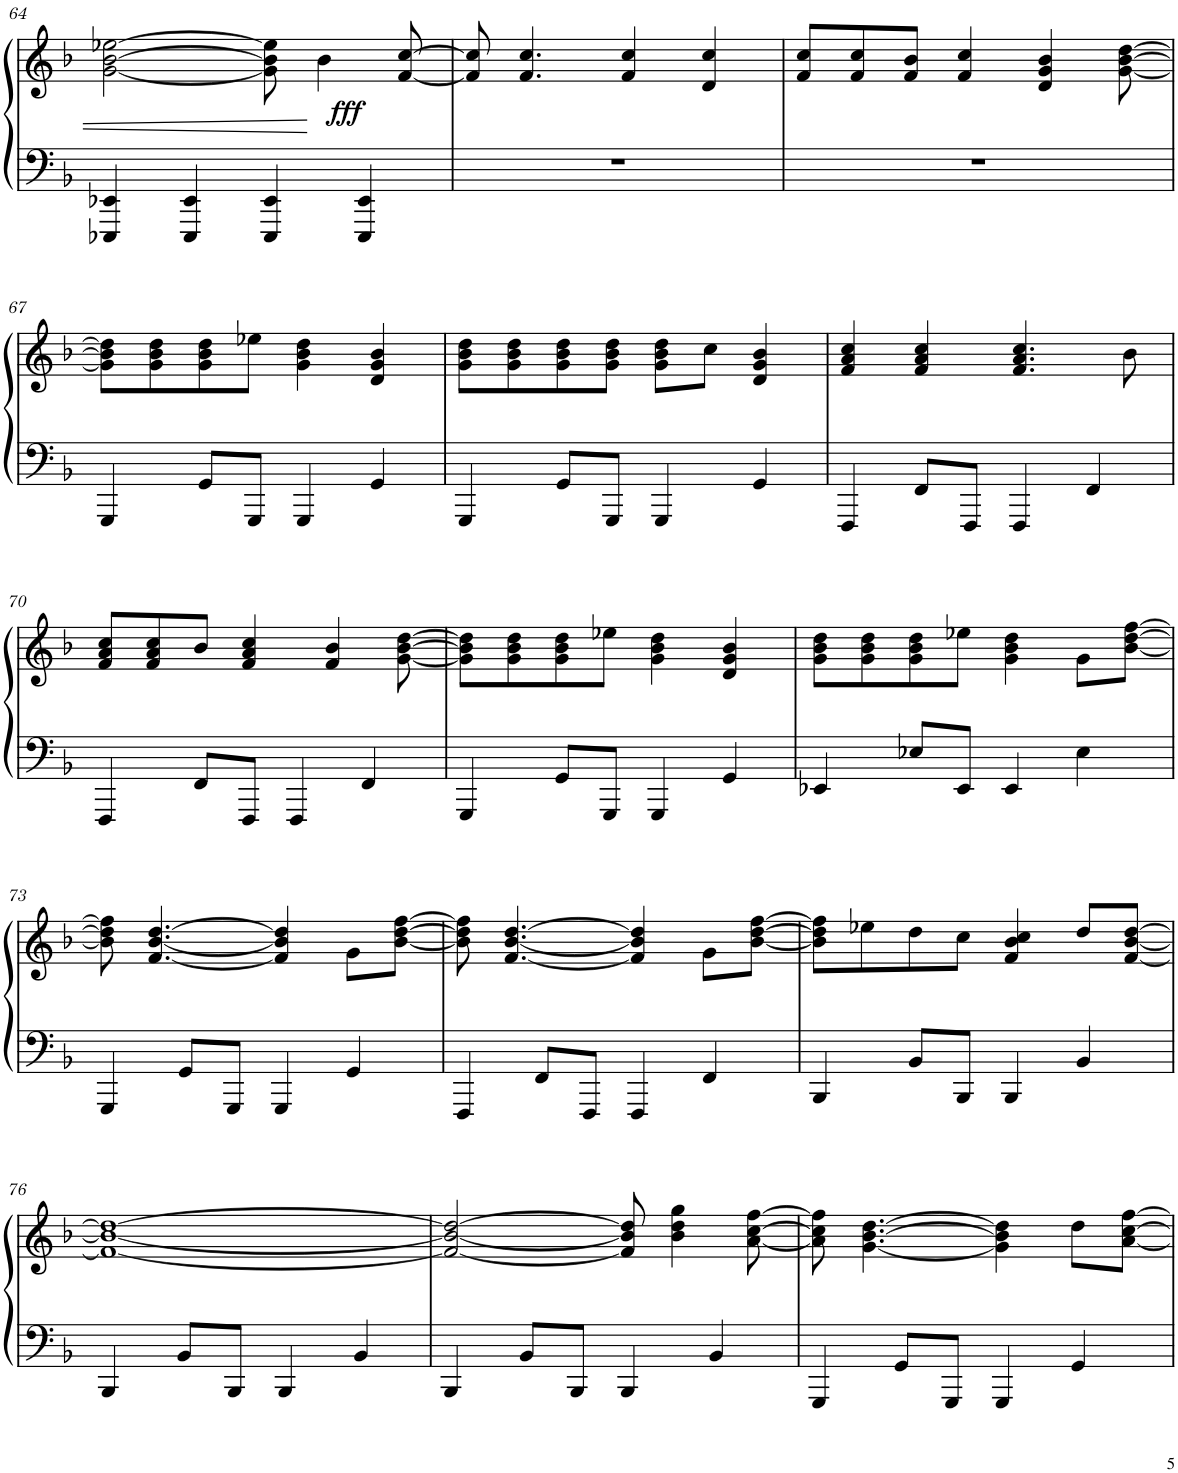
**kern	**kern	**dynam
*part1	*part1	*part1
*staff2	*staff1	*staff1/2
*I"Piano	*	*
*I'Pno.	*	*
!!LO:PB:g=z
*clefF4	*clefG2	*
*k[b-]	*k[b-]	*
*M4/4	*M4/4	*
=64	=64	=64
4EEE-X/ 4EE-X/	[2g\ [2b-\ [2ee-X\	.
4EEE-/ 4EE-/	.	.
4EEE-/ 4EE-/	8g\] 8b-\] 8ee-\]	.
.	4b-\	.
!	!	!LO:DY:a=2
4EEE-/ 4EE-/	.	fff
.	[8f/ [8cc/	.
=65	=65	=65
1r	8f/] 8cc/]	.
.	4.f/ 4.cc/	.
.	4f/ 4cc/	.
.	4d/ 4cc/	.
=66	=66	=66
1r	8f/ 8cc/L	.
.	8f/ 8cc/	.
.	8f/ 8b-/J	.
.	4f/ 4cc/	.
.	4d/ 4g/ 4b-/	.
.	[8g\ [8b-\ [8dd\	.
!!LO:LB:g=z
=67	=67	=67
4GGG/	8g\] 8b-\] 8dd\]L	.
.	8g\ 8b-\ 8dd\	.
8GG/L	8g\ 8b-\ 8dd\	.
8GGG/J	8ee-X\J	.
4GGG/	4g\ 4b-\ 4dd\	.
4GG/	4d/ 4g/ 4b-/	.
=68	=68	=68
4GGG/	8g\ 8b-\ 8dd\L	.
.	8g\ 8b-\ 8dd\	.
8GG/L	8g\ 8b-\ 8dd\	.
8GGG/J	8g\ 8b-\ 8dd\J	.
4GGG/	8g\ 8b-\ 8dd\L	.
.	8cc\J	.
4GG/	4d/ 4g/ 4b-/	.
=69	=69	=69
4FFF/	4f/ 4a/ 4cc/	.
8FF/L	4f/ 4a/ 4cc/	.
8FFF/J	.	.
4FFF/	4.f/ 4.a/ 4.cc/	.
4FF/	.	.
.	8b-\	.
!!LO:LB:g=z
=70	=70	=70
4FFF/	8f/ 8a/ 8cc/L	.
.	8f/ 8a/ 8cc/	.
8FF/L	8b-/J	.
8FFF/J	4f/ 4a/ 4cc/	.
4FFF/	.	.
.	4f/ 4b-/	.
4FF/	.	.
.	[8g\ [8b-\ [8dd\	.
=71	=71	=71
4GGG/	8g\] 8b-\] 8dd\]L	.
.	8g\ 8b-\ 8dd\	.
8GG/L	8g\ 8b-\ 8dd\	.
8GGG/J	8ee-X\J	.
4GGG/	4g\ 4b-\ 4dd\	.
4GG/	4d/ 4g/ 4b-/	.
=72	=72	=72
4EE-X/	8g\ 8b-\ 8dd\L	.
.	8g\ 8b-\ 8dd\	.
8E-X/L	8g\ 8b-\ 8dd\	.
8EE-/J	8ee-X\J	.
4EE-/	4g\ 4b-\ 4dd\	.
4E-\	8g\L	.
.	[8b-\ [8dd\ [8ff\J	.
!!LO:LB:g=z
=73	=73	=73
4GGG/	8b-\] 8dd\] 8ff\]	.
.	[4.f/ [4.b-/ [4.dd/	.
8GG/L	.	.
8GGG/J	.	.
4GGG/	4f/] 4b-/] 4dd/]	.
4GG/	8g\L	.
.	[8b-\ [8dd\ [8ff\J	.
=74	=74	=74
4FFF/	8b-\] 8dd\] 8ff\]	.
.	[4.f/ [4.b-/ [4.dd/	.
8FF/L	.	.
8FFF/J	.	.
4FFF/	4f/] 4b-/] 4dd/]	.
4FF/	8g\L	.
.	[8b-\ [8dd\ [8ff\J	.
=75	=75	=75
4BBB-/	8b-\] 8dd\] 8ff\]L	.
.	8ee-X\	.
8BB-/L	8dd\	.
8BBB-/J	8cc\J	.
4BBB-/	4f/ 4b-/ 4cc/	.
4BB-/	8dd/L	.
.	[8f/ [8b-/ [8dd/J	.
!!LO:LB:g=z
=76	=76	=76
4BBB-/	1f_ 1b-_ 1dd_	.
8BB-/L	.	.
8BBB-/J	.	.
4BBB-/	.	.
4BB-/	.	.
=77	=77	=77
4BBB-/	2f/_ 2b-/_ 2dd/_	.
8BB-/L	.	.
8BBB-/J	.	.
4BBB-/	8f/] 8b-/] 8dd/]	.
.	4b-\ 4dd\ 4gg\	.
4BB-/	.	.
.	[8a\ [8cc\ [8ff\	.
=78	=78	=78
4GGG/	8a\] 8cc\] 8ff\]	.
.	[4.g\ [4.b-\ [4.dd\	.
8GG/L	.	.
8GGG/J	.	.
4GGG/	4g\] 4b-\] 4dd\]	.
4GG/	8dd\L	.
.	[8a\ [8cc\ [8ff\J	.
=	=	=
*-	*-	*-
